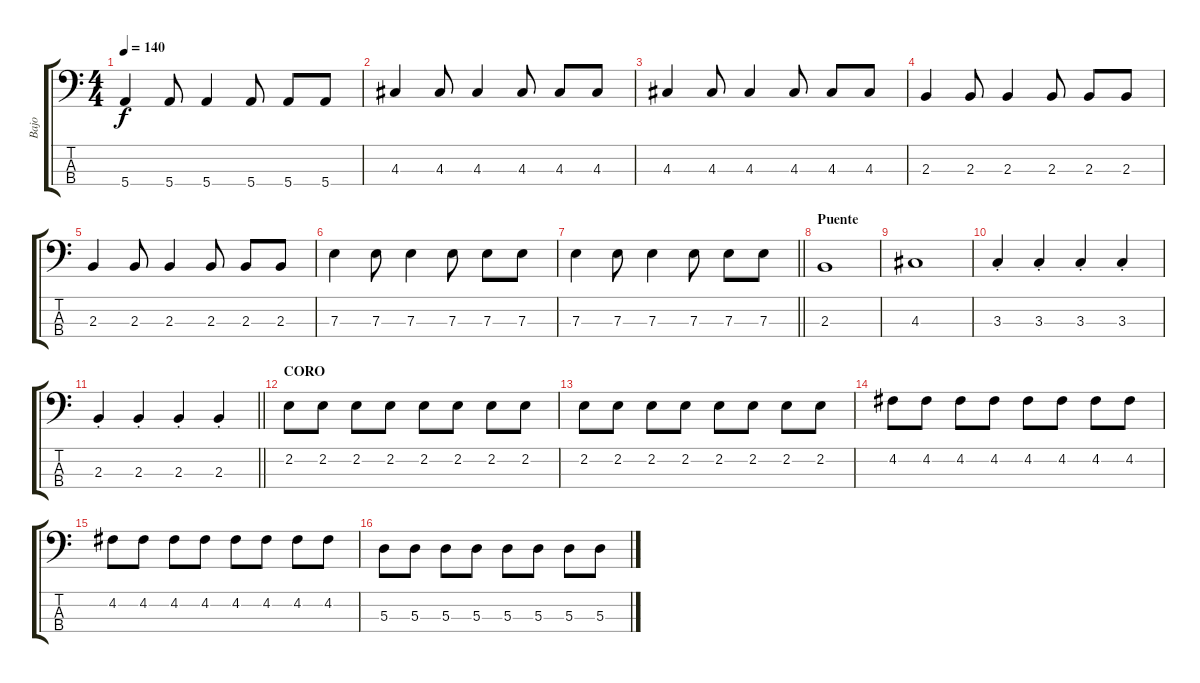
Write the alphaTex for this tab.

\track ("Bajo" "Bajo") {instrument electricbassfinger}
\staff {score tabs}
\tuning (G2 D2 A1 E1) {hide}
\ts (4 4)
\tempo 140
\clef f4
\ks c
5.4.4{dy f} 5.4.8 5.4.4 5.4.8 5.4.8 5.4.8 |
4.3.4 4.3.8 4.3.4 4.3.8 4.3.8 4.3.8 |
4.3.4 4.3.8 4.3.4 4.3.8 4.3.8 4.3.8 |
2.3.4 2.3.8 2.3.4 2.3.8 2.3.8 2.3.8 |
2.3.4 2.3.8 2.3.4 2.3.8 2.3.8 2.3.8 |
7.3.4 7.3.8 7.3.4 7.3.8 7.3.8 7.3.8 |
\barLineRight lightlight
7.3.4 7.3.8 7.3.4 7.3.8 7.3.8 7.3.8 |
\section ("" "Puente")
2.3.1 |
4.3.1 |
3.3{st}.4 3.3{st}.4 3.3{st}.4 3.3{st}.4 |
\barLineRight lightlight
2.3{st}.4 2.3{st}.4 2.3{st}.4 2.3{st}.4 |
\section ("" "CORO")
2.2.8 2.2.8 2.2.8 2.2.8 2.2.8 2.2.8 2.2.8 2.2.8 |
2.2.8 2.2.8 2.2.8 2.2.8 2.2.8 2.2.8 2.2.8 2.2.8 |
4.2.8 4.2.8 4.2.8 4.2.8 4.2.8 4.2.8 4.2.8 4.2.8 |
4.2.8 4.2.8 4.2.8 4.2.8 4.2.8 4.2.8 4.2.8 4.2.8 |
5.3.8 5.3.8 5.3.8 5.3.8 5.3.8 5.3.8 5.3.8 5.3.8
